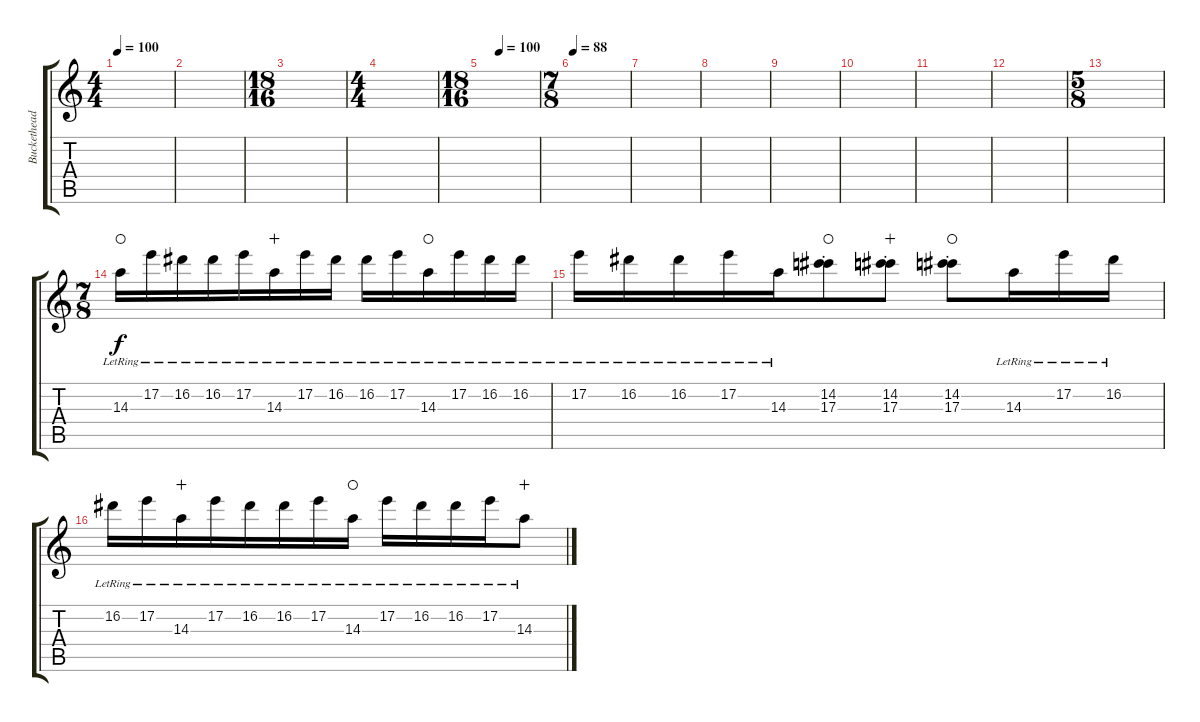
\track ("Buckethead Clean" "Buckethead") {instrument electricguitarjazz}
\staff {score tabs}
\tuning (E4 B3 G3 D3 A2 E2) {hide}
\ts (4 4)
\tempo 100
\clef g2
\ks c
|
|
\ts (18 16)
|
\ts (4 4)
|
\ts (18 16)
\tempo (100 0.3055555555555556)
|
\ts (7 8)
\tempo 88
|
|
|
|
|
|
|
\ts (5 8)
|
\ts (7 8)
14.3{lr}.16{waho} 17.2{lr}.16 16.2{lr}.16 16.2{lr}.16 17.2{lr}.16 14.3{lr}.16{wahc} 17.2{lr}.16 16.2{lr}.16 16.2{lr}.16 17.2{lr}.16 14.3{lr}.16{waho} 17.2{lr}.16 16.2{lr}.16 16.2{lr}.16 |
17.2{lr}.16 16.2{lr}.16 16.2{lr}.16 17.2{lr}.16 14.3{lr}.16 (14.2{st} 17.3{st}).8{waho} (14.2{st} 17.3{st}).8{wahc} (14.2{st} 17.3{st}).8{waho} 14.3{lr}.16 17.2{lr}.16 16.2{lr}.16 |
16.2{lr}.16 17.2{lr}.16 14.3{lr}.16{wahc} 17.2{lr}.16 16.2{lr}.16 16.2{lr}.16 17.2{lr}.16 14.3{lr}.16{waho} 17.2{lr}.16 16.2{lr}.16 16.2{lr}.16 17.2{lr}.16 14.3{lr}.8{wahc}
